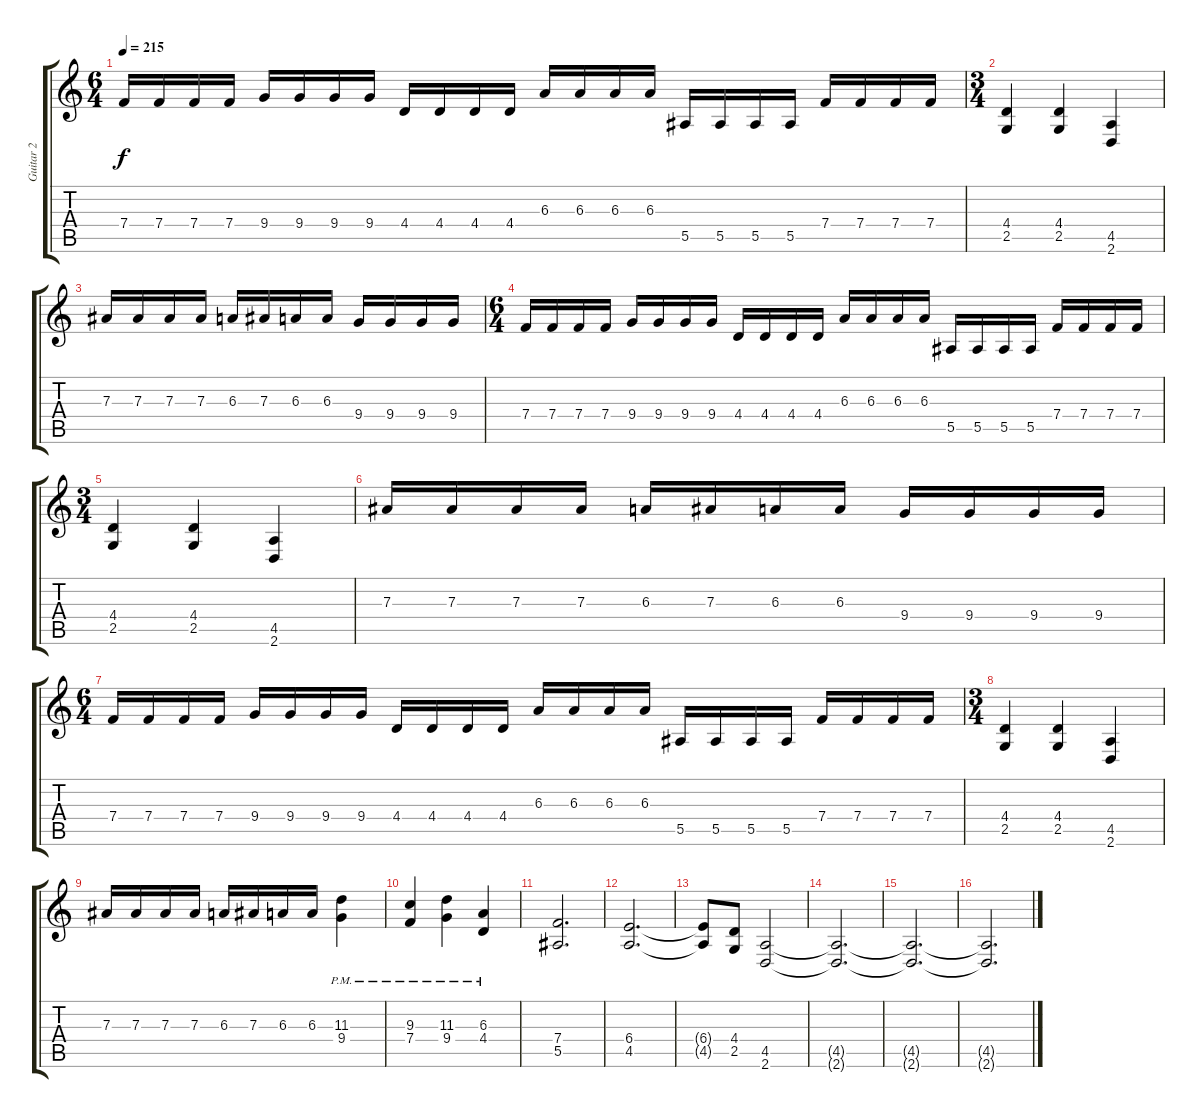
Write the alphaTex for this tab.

\track ("Guitar 2" "Guitar 2") {instrument distortionguitar}
\staff {score tabs}
\tuning (C4 G3 Eb3 Bb2 F2 C2) {hide}
\ts (6 4)
\tempo 215
\clef g2
\ks c
7.4.16{dy f} 7.4.16 7.4.16 7.4.16 9.4.16 9.4.16 9.4.16 9.4.16 4.4.16 4.4.16 4.4.16 4.4.16 6.3.16 6.3.16 6.3.16 6.3.16 5.5.16 5.5.16 5.5.16 5.5.16 7.4.16 7.4.16 7.4.16 7.4.16 |
\ts (3 4)
(4.4 2.5).4 (4.4 2.5).4 (4.5 2.6).4 |
7.3.16 7.3.16 7.3.16 7.3.16 6.3.16 7.3.16 6.3.16 6.3.16 9.4.16 9.4.16 9.4.16 9.4.16 |
\ts (6 4)
7.4.16 7.4.16 7.4.16 7.4.16 9.4.16 9.4.16 9.4.16 9.4.16 4.4.16 4.4.16 4.4.16 4.4.16 6.3.16 6.3.16 6.3.16 6.3.16 5.5.16 5.5.16 5.5.16 5.5.16 7.4.16 7.4.16 7.4.16 7.4.16 |
\ts (3 4)
(4.4 2.5).4 (4.4 2.5).4 (4.5 2.6).4 |
7.3.16 7.3.16 7.3.16 7.3.16 6.3.16 7.3.16 6.3.16 6.3.16 9.4.16 9.4.16 9.4.16 9.4.16 |
\ts (6 4)
7.4.16 7.4.16 7.4.16 7.4.16 9.4.16 9.4.16 9.4.16 9.4.16 4.4.16 4.4.16 4.4.16 4.4.16 6.3.16 6.3.16 6.3.16 6.3.16 5.5.16 5.5.16 5.5.16 5.5.16 7.4.16 7.4.16 7.4.16 7.4.16 |
\ts (3 4)
(4.4 2.5).4 (4.4 2.5).4 (4.5 2.6).4 |
7.3.16 7.3.16 7.3.16 7.3.16 6.3.16 7.3.16 6.3.16 6.3.16 (11.3{pm} 9.4{pm}).4 |
(9.3{pm} 7.4{pm}).4 (11.3{pm} 9.4{pm}).4 (6.3{pm} 4.4{pm}).4 |
(7.4 5.5).2{d} |
(6.4 4.5).2{d} |
(6.4{t} 4.5{t}).8 (4.4 2.5).8 (4.5 2.6).2 |
(4.5{t} 2.6{t}).2{d} |
(4.5{t} 2.6{t}).2{d} |
(4.5{t} 2.6{t}).2{d}
